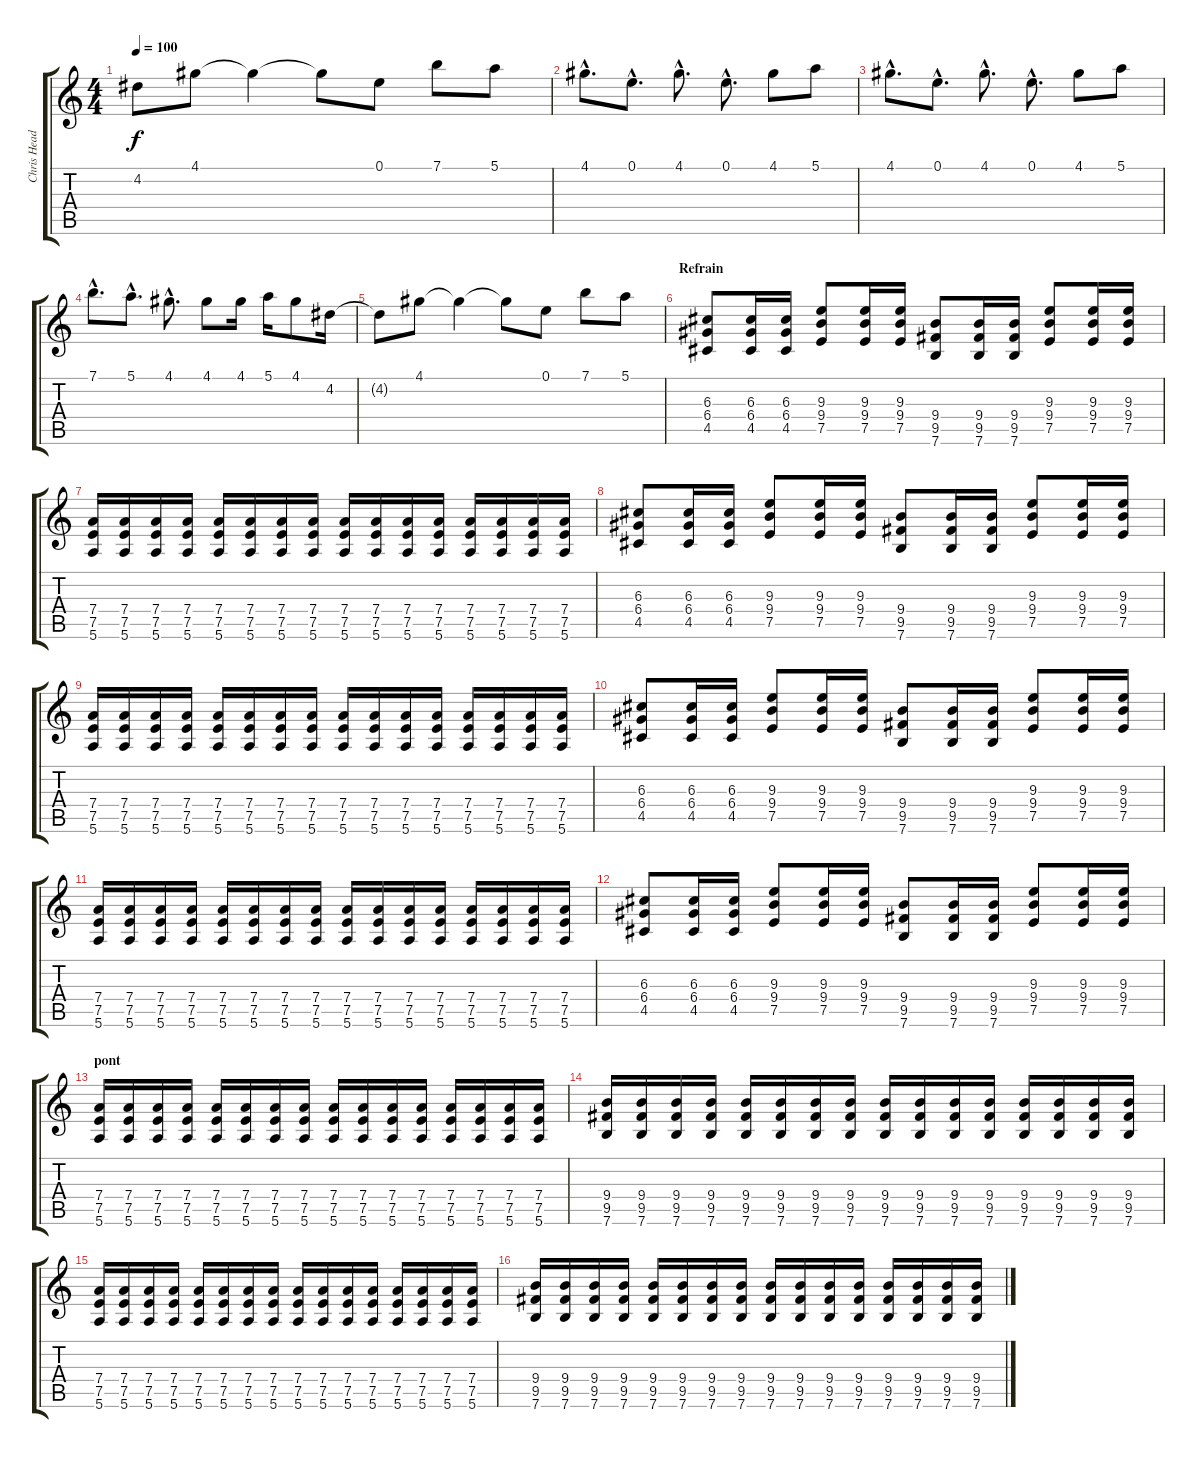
\track ("Chris Head" "Chris Head") {instrument distortionguitar}
\staff {score tabs}
\tuning (E4 B3 G3 D3 A2 E2) {hide}
\ts (4 4)
\tempo 100
\clef g2
\ks c
4.2{t}.8{dy f} 4.1.8 4.1{t}.4 4.1{t}.8 0.1.8 7.1.8 5.1.8 |
4.1{hac}.8{d} 0.1{hac}.8{d} 4.1{hac}.8{d} 0.1{hac}.8{d} 4.1.8 5.1.8 |
4.1{hac}.8{d} 0.1{hac}.8{d} 4.1{hac}.8{d} 0.1{hac}.8{d} 4.1.8 5.1.8 |
7.1{hac}.8{d} 5.1{hac}.8{d} 4.1{hac}.8{d} 4.1.8 4.1.16 5.1.16 4.1.8 4.2.16 |
4.2{t}.8 4.1.8 4.1{t}.4 4.1{t}.8 0.1.8 7.1.8 5.1.8 |
\section ("" "Refrain")
(6.3 6.4 4.5).8 (6.3 6.4 4.5).16 (6.3 6.4 4.5).16 (9.3 9.4 7.5).8 (9.3 9.4 7.5).16 (9.3 9.4 7.5).16 (9.4 9.5 7.6).8 (9.4 9.5 7.6).16 (9.4 9.5 7.6).16 (9.3 9.4 7.5).8 (9.3 9.4 7.5).16 (9.3 9.4 7.5).16 |
(7.4 7.5 5.6).16 (7.4 7.5 5.6).16 (7.4 7.5 5.6).16 (7.4 7.5 5.6).16 (7.4 7.5 5.6).16 (7.4 7.5 5.6).16 (7.4 7.5 5.6).16 (7.4 7.5 5.6).16 (7.4 7.5 5.6).16 (7.4 7.5 5.6).16 (7.4 7.5 5.6).16 (7.4 7.5 5.6).16 (7.4 7.5 5.6).16 (7.4 7.5 5.6).16 (7.4 7.5 5.6).16 (7.4 7.5 5.6).16 |
(6.3 6.4 4.5).8 (6.3 6.4 4.5).16 (6.3 6.4 4.5).16 (9.3 9.4 7.5).8 (9.3 9.4 7.5).16 (9.3 9.4 7.5).16 (9.4 9.5 7.6).8 (9.4 9.5 7.6).16 (9.4 9.5 7.6).16 (9.3 9.4 7.5).8 (9.3 9.4 7.5).16 (9.3 9.4 7.5).16 |
(7.4 7.5 5.6).16 (7.4 7.5 5.6).16 (7.4 7.5 5.6).16 (7.4 7.5 5.6).16 (7.4 7.5 5.6).16 (7.4 7.5 5.6).16 (7.4 7.5 5.6).16 (7.4 7.5 5.6).16 (7.4 7.5 5.6).16 (7.4 7.5 5.6).16 (7.4 7.5 5.6).16 (7.4 7.5 5.6).16 (7.4 7.5 5.6).16 (7.4 7.5 5.6).16 (7.4 7.5 5.6).16 (7.4 7.5 5.6).16 |
(6.3 6.4 4.5).8 (6.3 6.4 4.5).16 (6.3 6.4 4.5).16 (9.3 9.4 7.5).8 (9.3 9.4 7.5).16 (9.3 9.4 7.5).16 (9.4 9.5 7.6).8 (9.4 9.5 7.6).16 (9.4 9.5 7.6).16 (9.3 9.4 7.5).8 (9.3 9.4 7.5).16 (9.3 9.4 7.5).16 |
(7.4 7.5 5.6).16 (7.4 7.5 5.6).16 (7.4 7.5 5.6).16 (7.4 7.5 5.6).16 (7.4 7.5 5.6).16 (7.4 7.5 5.6).16 (7.4 7.5 5.6).16 (7.4 7.5 5.6).16 (7.4 7.5 5.6).16 (7.4 7.5 5.6).16 (7.4 7.5 5.6).16 (7.4 7.5 5.6).16 (7.4 7.5 5.6).16 (7.4 7.5 5.6).16 (7.4 7.5 5.6).16 (7.4 7.5 5.6).16 |
(6.3 6.4 4.5).8 (6.3 6.4 4.5).16 (6.3 6.4 4.5).16 (9.3 9.4 7.5).8 (9.3 9.4 7.5).16 (9.3 9.4 7.5).16 (9.4 9.5 7.6).8 (9.4 9.5 7.6).16 (9.4 9.5 7.6).16 (9.3 9.4 7.5).8 (9.3 9.4 7.5).16 (9.3 9.4 7.5).16 |
\section ("" "pont")
(7.4 7.5 5.6).16 (7.4 7.5 5.6).16 (7.4 7.5 5.6).16 (7.4 7.5 5.6).16 (7.4 7.5 5.6).16 (7.4 7.5 5.6).16 (7.4 7.5 5.6).16 (7.4 7.5 5.6).16 (7.4 7.5 5.6).16 (7.4 7.5 5.6).16 (7.4 7.5 5.6).16 (7.4 7.5 5.6).16 (7.4 7.5 5.6).16 (7.4 7.5 5.6).16 (7.4 7.5 5.6).16 (7.4 7.5 5.6).16 |
(9.4 9.5 7.6).16 (9.4 9.5 7.6).16 (9.4 9.5 7.6).16 (9.4 9.5 7.6).16 (9.4 9.5 7.6).16 (9.4 9.5 7.6).16 (9.4 9.5 7.6).16 (9.4 9.5 7.6).16 (9.4 9.5 7.6).16 (9.4 9.5 7.6).16 (9.4 9.5 7.6).16 (9.4 9.5 7.6).16 (9.4 9.5 7.6).16 (9.4 9.5 7.6).16 (9.4 9.5 7.6).16 (9.4 9.5 7.6).16 |
(7.4 7.5 5.6).16 (7.4 7.5 5.6).16 (7.4 7.5 5.6).16 (7.4 7.5 5.6).16 (7.4 7.5 5.6).16 (7.4 7.5 5.6).16 (7.4 7.5 5.6).16 (7.4 7.5 5.6).16 (7.4 7.5 5.6).16 (7.4 7.5 5.6).16 (7.4 7.5 5.6).16 (7.4 7.5 5.6).16 (7.4 7.5 5.6).16 (7.4 7.5 5.6).16 (7.4 7.5 5.6).16 (7.4 7.5 5.6).16 |
(9.4 9.5 7.6).16 (9.4 9.5 7.6).16 (9.4 9.5 7.6).16 (9.4 9.5 7.6).16 (9.4 9.5 7.6).16 (9.4 9.5 7.6).16 (9.4 9.5 7.6).16 (9.4 9.5 7.6).16 (9.4 9.5 7.6).16 (9.4 9.5 7.6).16 (9.4 9.5 7.6).16 (9.4 9.5 7.6).16 (9.4 9.5 7.6).16 (9.4 9.5 7.6).16 (9.4 9.5 7.6).16 (9.4 9.5 7.6).16
